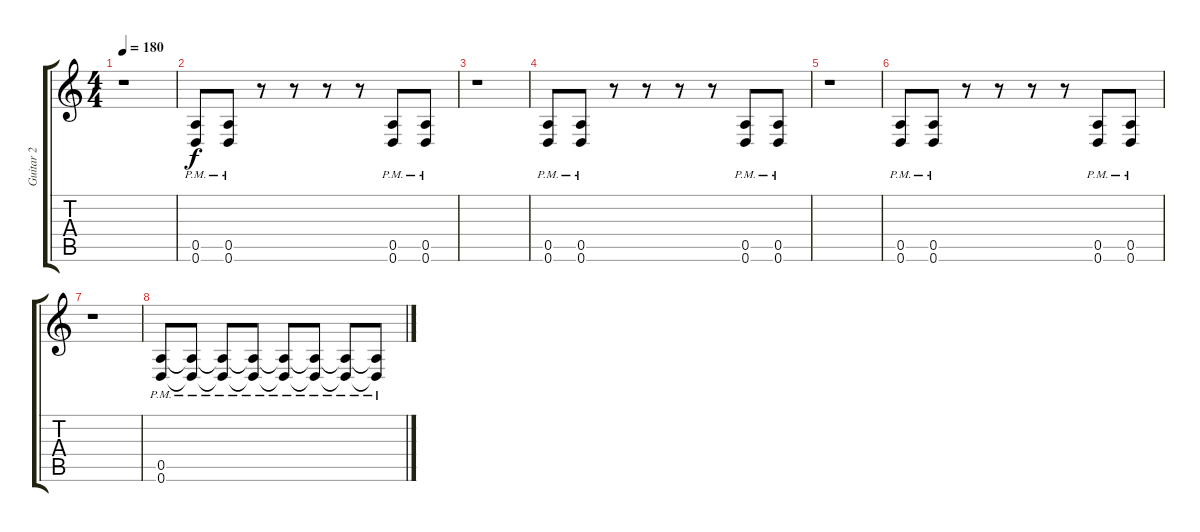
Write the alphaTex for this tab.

\track ("Guitar 2" "Guitar 2") {instrument distortionguitar}
\staff {score tabs}
\tuning (E4 B3 G3 D3 A2 D2) {hide}
\ts (4 4)
\tempo 180
\clef g2
\ks c
r.1{dy f} |
(0.5{pm} 0.6{pm}).8 (0.5{pm} 0.6{pm}).8 r.8 r.8 r.8 r.8 (0.5{pm} 0.6{pm}).8 (0.5{pm} 0.6{pm}).8 |
r.1 |
(0.5{pm} 0.6{pm}).8 (0.5{pm} 0.6{pm}).8 r.8 r.8 r.8 r.8 (0.5{pm} 0.6{pm}).8 (0.5{pm} 0.6{pm}).8 |
r.1 |
(0.5{pm} 0.6{pm}).8 (0.5{pm} 0.6{pm}).8 r.8 r.8 r.8 r.8 (0.5{pm} 0.6{pm}).8 (0.5{pm} 0.6{pm}).8 |
r.1 |
(0.5{pm} 0.6{pm}).8 (0.5{pm t} 0.6{pm t}).8 (0.5{pm t} 0.6{pm t}).8 (0.5{pm t} 0.6{pm t}).8 (0.5{pm t} 0.6{pm t}).8 (0.5{pm t} 0.6{pm t}).8 (0.5{pm t} 0.6{pm t}).8 (0.5{pm t} 0.6{pm t}).8
